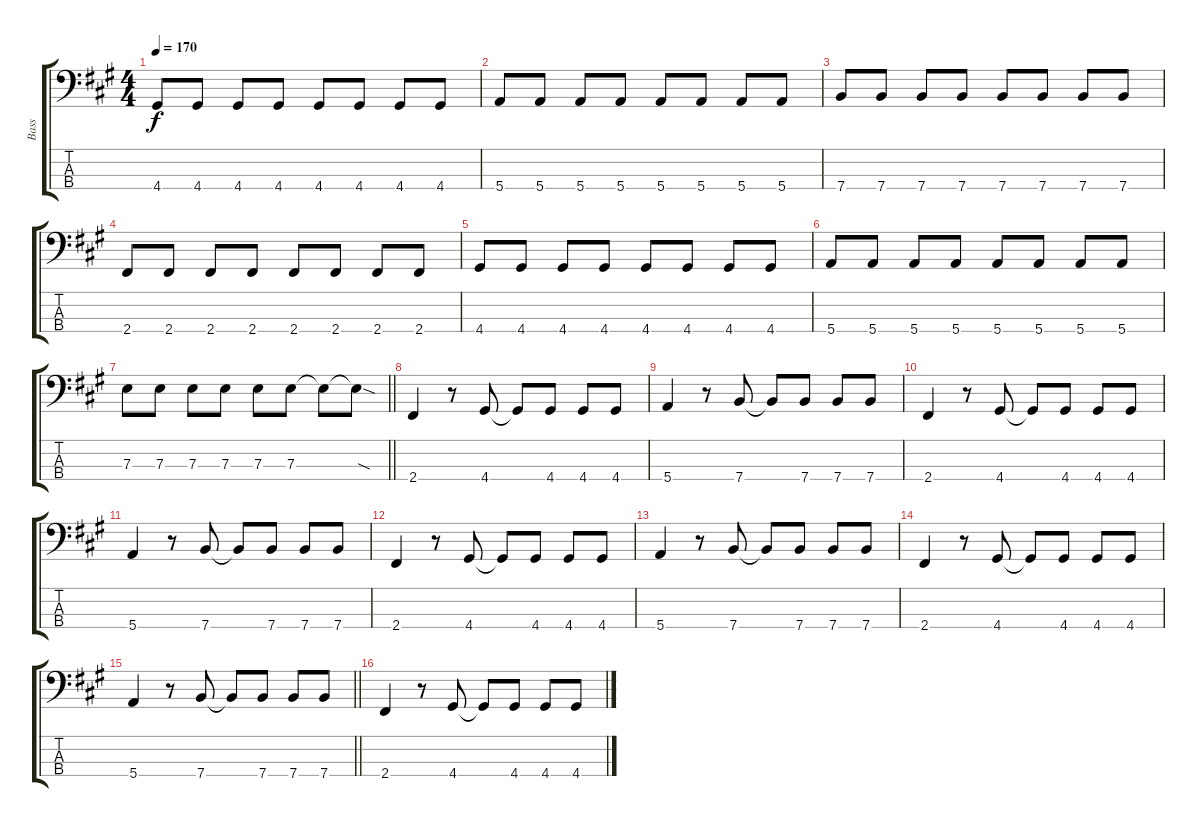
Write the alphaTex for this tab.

\track ("Bass" "Bass") {instrument electricbassfinger}
\staff {score tabs}
\tuning (G2 D2 A1 E1) {hide}
\ts (4 4)
\tempo 170
\clef f4
\ks f#minor
4.4.8{dy f} 4.4.8 4.4.8 4.4.8 4.4.8 4.4.8 4.4.8 4.4.8 |
5.4.8 5.4.8 5.4.8 5.4.8 5.4.8 5.4.8 5.4.8 5.4.8 |
7.4.8 7.4.8 7.4.8 7.4.8 7.4.8 7.4.8 7.4.8 7.4.8 |
2.4.8 2.4.8 2.4.8 2.4.8 2.4.8 2.4.8 2.4.8 2.4.8 |
4.4.8 4.4.8 4.4.8 4.4.8 4.4.8 4.4.8 4.4.8 4.4.8 |
5.4.8 5.4.8 5.4.8 5.4.8 5.4.8 5.4.8 5.4.8 5.4.8 |
\barLineRight lightlight
7.3.8 7.3.8 7.3.8 7.3.8 7.3.8 7.3.8 7.3{t}.8 7.3{sod t}.8 |
2.4.4 r.8 4.4.8 4.4{t}.8 4.4.8 4.4.8 4.4.8 |
5.4.4 r.8 7.4.8 7.4{t}.8 7.4.8 7.4.8 7.4.8 |
2.4.4 r.8 4.4.8 4.4{t}.8 4.4.8 4.4.8 4.4.8 |
5.4.4 r.8 7.4.8 7.4{t}.8 7.4.8 7.4.8 7.4.8 |
2.4.4 r.8 4.4.8 4.4{t}.8 4.4.8 4.4.8 4.4.8 |
5.4.4 r.8 7.4.8 7.4{t}.8 7.4.8 7.4.8 7.4.8 |
2.4.4 r.8 4.4.8 4.4{t}.8 4.4.8 4.4.8 4.4.8 |
\barLineRight lightlight
5.4.4 r.8 7.4.8 7.4{t}.8 7.4.8 7.4.8 7.4.8 |
2.4.4 r.8 4.4.8 4.4{t}.8 4.4.8 4.4.8 4.4.8
